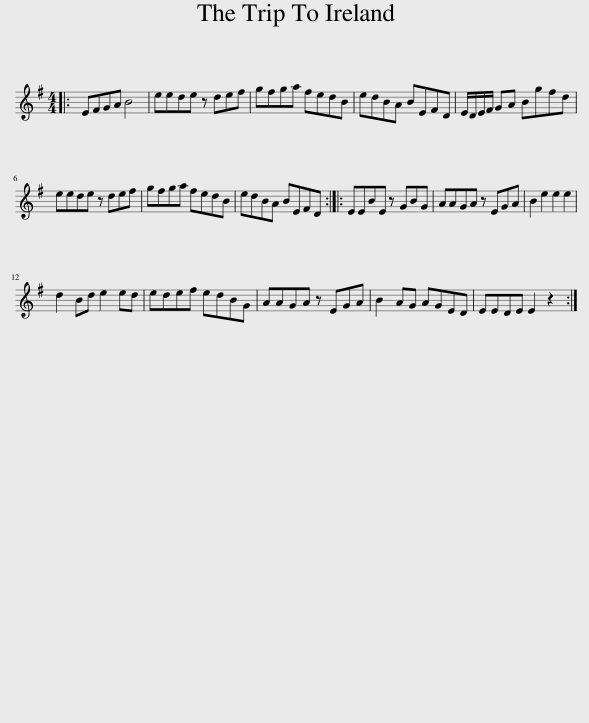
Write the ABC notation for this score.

X:1
L:1/8
M:4/4
I:linebreak $
K:Emin
V:1 treble
V:1
|: EFGA B4 | eede z def | gfga fedB | edBA BEFD | E/D/E/F/ GA Bgfd |$ %5
 eede z def | gfga fedB | edBA BEFD :: EEBE z GBG | AAGA z EGA | %10
 B2 e2 e2 e2 |$ d2 Bd e2 ed | edef edBG | AAGA z EGA | B2 AG AGED | %15
 EEDE E2 z2 :| %16
